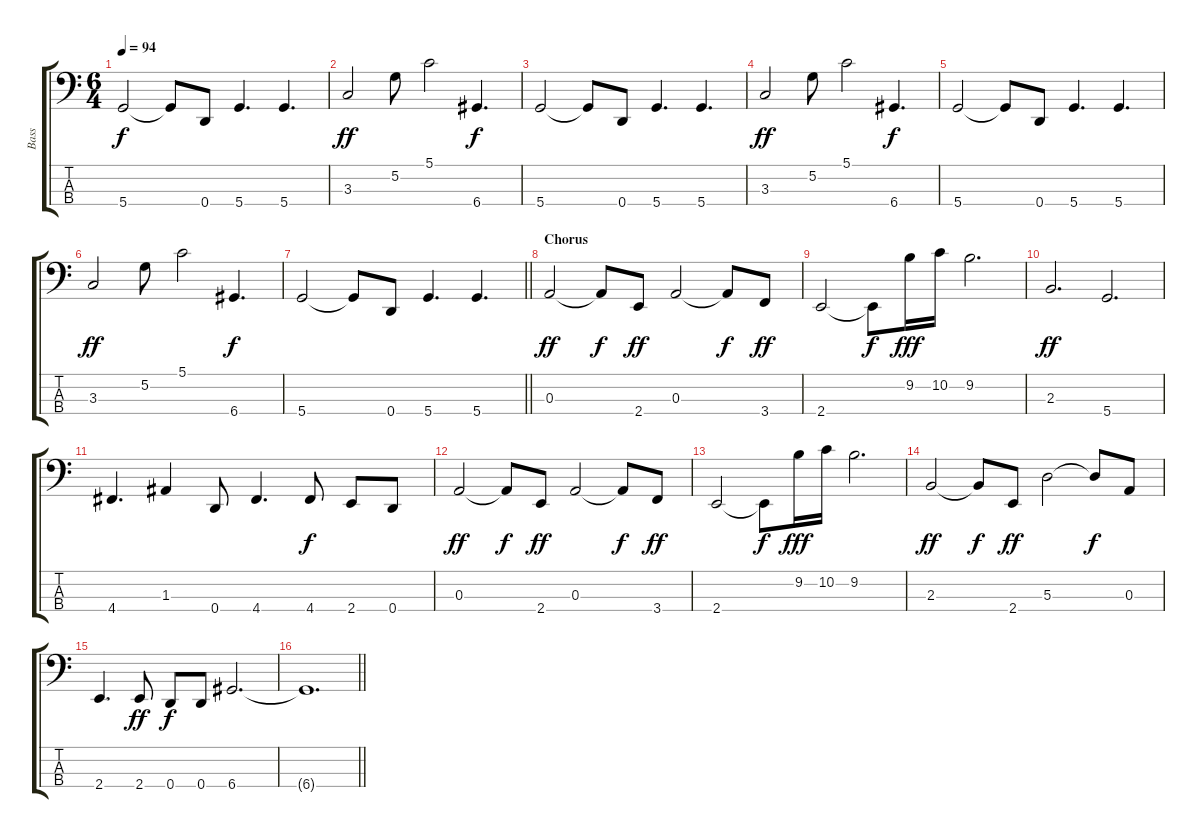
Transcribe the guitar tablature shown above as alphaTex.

\track ("Bass" "Bass") {instrument electricbassfinger}
\staff {score tabs}
\tuning (G2 D2 A1 D1) {hide}
\ts (6 4)
\tempo 94
\clef f4
\ks c
5.4.2{dy f} 5.4{t}.8 0.4.8 5.4.4{d} 5.4.4{d} |
3.3.2{dy ff} 5.2.8 5.1.2 6.4.4{d dy f} |
5.4.2 5.4{t}.8 0.4.8 5.4.4{d} 5.4.4{d} |
3.3.2{dy ff} 5.2.8 5.1.2 6.4.4{d dy f} |
5.4.2 5.4{t}.8 0.4.8 5.4.4{d} 5.4.4{d} |
3.3.2{dy ff} 5.2.8 5.1.2 6.4.4{d dy f} |
\barLineRight lightlight
5.4.2 5.4{t}.8 0.4.8 5.4.4{d} 5.4.4{d} |
\section ("" "Chorus")
0.3.2{dy ff} 0.3{t}.8{dy f} 2.4.8{dy ff} 0.3.2 0.3{t}.8{dy f} 3.4.8{dy ff} |
2.4.2 2.4{t}.8{dy f} 9.2.16{dy fff} 10.2.16 9.2.2{d} |
2.3.2{d dy ff} 5.4.2{d} |
4.4.4{d} 1.3.4 0.4.8 4.4.4{d} 4.4.8{dy f} 2.4.8 0.4.8 |
0.3.2{dy ff} 0.3{t}.8{dy f} 2.4.8{dy ff} 0.3.2 0.3{t}.8{dy f} 3.4.8{dy ff} |
2.4.2 2.4{t}.8{dy f} 9.2.16{dy fff} 10.2.16 9.2.2{d} |
2.3.2{dy ff} 2.3{t}.8{dy f} 2.4.8{dy ff} 5.3.2 5.3{t}.8{dy f} 0.3.8 |
2.4.4{d} 2.4.8{dy ff} 0.4.8{dy f} 0.4.8 6.4.2{d} |
\barLineRight lightlight
6.4{t}.1{d}
